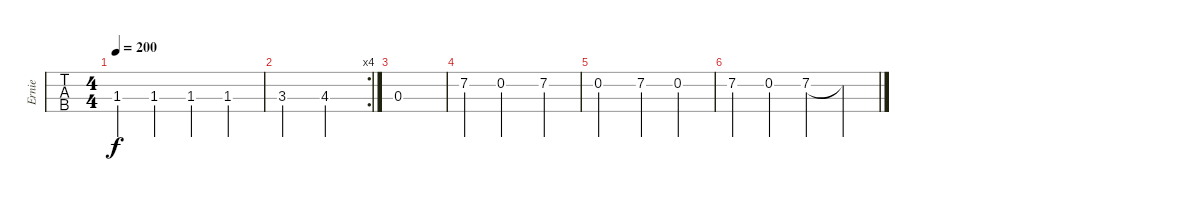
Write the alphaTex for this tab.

\track ("Ernie" "Ernie") {instrument electricbassfinger}
\staff {tabs}
\tuning (G2 D2 A1 E1) {hide}
\ts (4 4)
\tempo 200
\clef f4
\ks c
1.3.4{dy f} 1.3.4 1.3.4 1.3.4 |
\rc 4
3.3.2 4.3.2 |
0.3.1 |
7.2.4 0.2.2 7.2.4 |
0.2.2 7.2.4 0.2.4 |
7.2.4 0.2.4 7.2.4 7.2{t}.4
